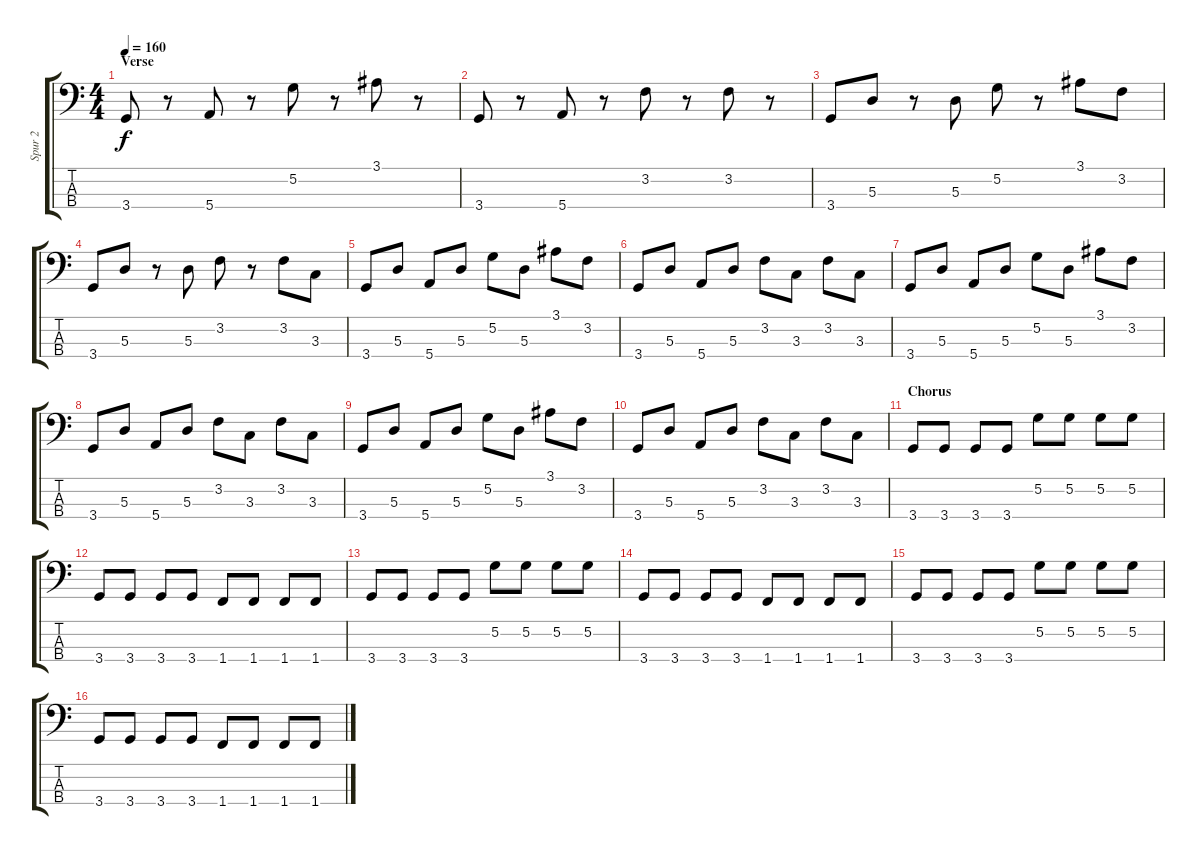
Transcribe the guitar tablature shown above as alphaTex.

\track ("Spur 2" "Spur 2") {instrument electricbasspick}
\staff {score tabs}
\tuning (G2 D2 A1 E1) {hide}
\ts (4 4)
\section ("" "Verse")
\tempo 160
\clef f4
\ks c
3.4.8{dy f} r.8 5.4.8 r.8 5.2.8 r.8 3.1.8 r.8 |
3.4.8 r.8 5.4.8 r.8 3.2.8 r.8 3.2.8 r.8 |
3.4.8 5.3.8 r.8 5.3.8 5.2.8 r.8 3.1.8 3.2.8 |
3.4.8 5.3.8 r.8 5.3.8 3.2.8 r.8 3.2.8 3.3.8 |
3.4.8 5.3.8 5.4.8 5.3.8 5.2.8 5.3.8 3.1.8 3.2.8 |
3.4.8 5.3.8 5.4.8 5.3.8 3.2.8 3.3.8 3.2.8 3.3.8 |
3.4.8 5.3.8 5.4.8 5.3.8 5.2.8 5.3.8 3.1.8 3.2.8 |
3.4.8 5.3.8 5.4.8 5.3.8 3.2.8 3.3.8 3.2.8 3.3.8 |
3.4.8 5.3.8 5.4.8 5.3.8 5.2.8 5.3.8 3.1.8 3.2.8 |
3.4.8 5.3.8 5.4.8 5.3.8 3.2.8 3.3.8 3.2.8 3.3.8 |
\section ("" "Chorus")
3.4.8 3.4.8 3.4.8 3.4.8 5.2.8 5.2.8 5.2.8 5.2.8 |
3.4.8 3.4.8 3.4.8 3.4.8 1.4.8 1.4.8 1.4.8 1.4.8 |
3.4.8 3.4.8 3.4.8 3.4.8 5.2.8 5.2.8 5.2.8 5.2.8 |
3.4.8 3.4.8 3.4.8 3.4.8 1.4.8 1.4.8 1.4.8 1.4.8 |
3.4.8 3.4.8 3.4.8 3.4.8 5.2.8 5.2.8 5.2.8 5.2.8 |
3.4.8 3.4.8 3.4.8 3.4.8 1.4.8 1.4.8 1.4.8 1.4.8
